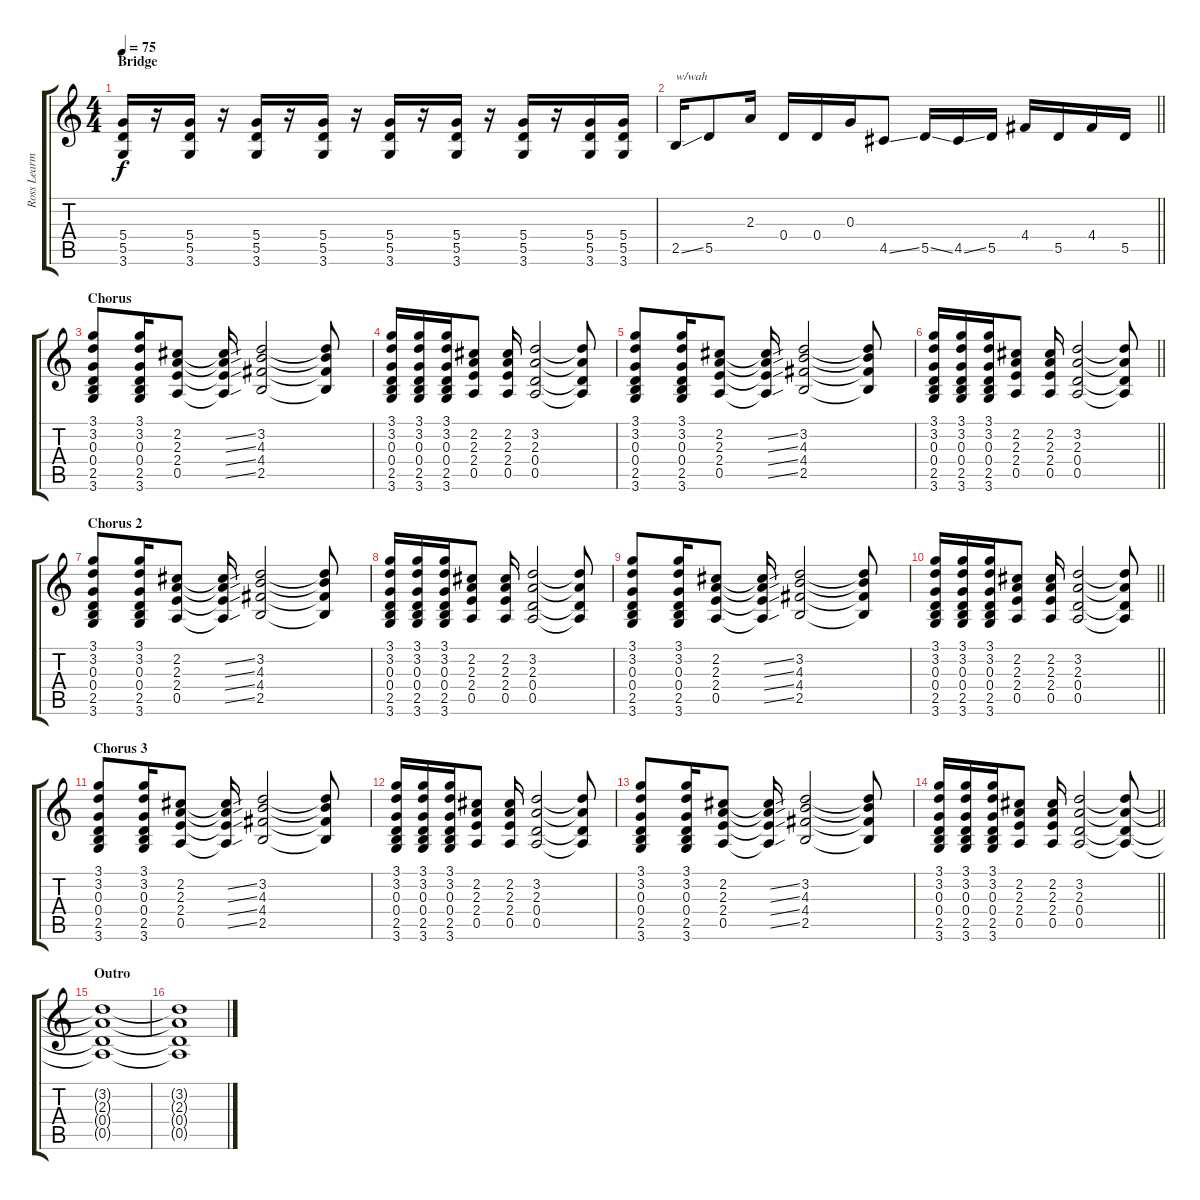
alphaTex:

\track ("Ross Learmonth (Rhythm Guitar)" "Ross Learm") {instrument distortionguitar}
\staff {score tabs}
\tuning (E4 B3 G3 D3 A2 E2) {hide}
\ts (4 4)
\section ("" "Bridge")
\tempo 75
\clef g2
\ks c
(5.4 5.5 3.6).16{dy f} r.16 (5.4 5.5 3.6).16 r.16 (5.4 5.5 3.6).16 r.16 (5.4 5.5 3.6).16 r.16 (5.4 5.5 3.6).16 r.16 (5.4 5.5 3.6).16 r.16 (5.4 5.5 3.6).16 r.16 (5.4 5.5 3.6).16 (5.4 5.5 3.6).16 |
\barLineRight lightlight
2.5{ss}.16{txt "w/wah" volume 8 balance 3} 5.5.8 2.3.16 0.4.16 0.4.16 0.3.16 4.5{ss}.8 5.5{ss}.16 4.5{ss}.16 5.5.16 4.4.16 5.5.16 4.4.16 5.5.16 |
\section ("" "Chorus")
(3.1 3.2 0.3 0.4 2.5 3.6).8{volume 13 balance 8} (3.1 3.2 0.3 0.4 2.5 3.6).16 (2.2 2.3 2.4 0.5).8 (2.2{ss t} 2.3{ss t} 2.4{ss t} 0.5{ss t}).16 (3.2 4.3 4.4 2.5).2 (3.2{t} 4.3{t} 4.4{t} 2.5{t}).8 |
(3.1 3.2 0.3 0.4 2.5 3.6).16 (3.1 3.2 0.3 0.4 2.5 3.6).16 (3.1 3.2 0.3 0.4 2.5 3.6).16 (2.2 2.3 2.4 0.5).8 (2.2 2.3 2.4 0.5).16 (3.2 2.3 0.4 0.5).2 (3.2{t} 2.3{t} 0.4{t} 0.5{t}).8 |
(3.1 3.2 0.3 0.4 2.5 3.6).8 (3.1 3.2 0.3 0.4 2.5 3.6).16 (2.2 2.3 2.4 0.5).8 (2.2{ss t} 2.3{ss t} 2.4{ss t} 0.5{ss t}).16 (3.2 4.3 4.4 2.5).2 (3.2{t} 4.3{t} 4.4{t} 2.5{t}).8 |
\barLineRight lightlight
(3.1 3.2 0.3 0.4 2.5 3.6).16 (3.1 3.2 0.3 0.4 2.5 3.6).16 (3.1 3.2 0.3 0.4 2.5 3.6).16 (2.2 2.3 2.4 0.5).8 (2.2 2.3 2.4 0.5).16 (3.2 2.3 0.4 0.5).2 (3.2{t} 2.3{t} 0.4{t} 0.5{t}).8 |
\section ("" "Chorus 2")
(3.1 3.2 0.3 0.4 2.5 3.6).8 (3.1 3.2 0.3 0.4 2.5 3.6).16 (2.2 2.3 2.4 0.5).8 (2.2{ss t} 2.3{ss t} 2.4{ss t} 0.5{ss t}).16 (3.2 4.3 4.4 2.5).2 (3.2{t} 4.3{t} 4.4{t} 2.5{t}).8 |
(3.1 3.2 0.3 0.4 2.5 3.6).16 (3.1 3.2 0.3 0.4 2.5 3.6).16 (3.1 3.2 0.3 0.4 2.5 3.6).16 (2.2 2.3 2.4 0.5).8 (2.2 2.3 2.4 0.5).16 (3.2 2.3 0.4 0.5).2 (3.2{t} 2.3{t} 0.4{t} 0.5{t}).8 |
(3.1 3.2 0.3 0.4 2.5 3.6).8 (3.1 3.2 0.3 0.4 2.5 3.6).16 (2.2 2.3 2.4 0.5).8 (2.2{ss t} 2.3{ss t} 2.4{ss t} 0.5{ss t}).16 (3.2 4.3 4.4 2.5).2 (3.2{t} 4.3{t} 4.4{t} 2.5{t}).8 |
\barLineRight lightlight
(3.1 3.2 0.3 0.4 2.5 3.6).16 (3.1 3.2 0.3 0.4 2.5 3.6).16 (3.1 3.2 0.3 0.4 2.5 3.6).16 (2.2 2.3 2.4 0.5).8 (2.2 2.3 2.4 0.5).16 (3.2 2.3 0.4 0.5).2 (3.2{t} 2.3{t} 0.4{t} 0.5{t}).8 |
\section ("" "Chorus 3")
(3.1 3.2 0.3 0.4 2.5 3.6).8 (3.1 3.2 0.3 0.4 2.5 3.6).16 (2.2 2.3 2.4 0.5).8 (2.2{ss t} 2.3{ss t} 2.4{ss t} 0.5{ss t}).16 (3.2 4.3 4.4 2.5).2 (3.2{t} 4.3{t} 4.4{t} 2.5{t}).8 |
(3.1 3.2 0.3 0.4 2.5 3.6).16 (3.1 3.2 0.3 0.4 2.5 3.6).16 (3.1 3.2 0.3 0.4 2.5 3.6).16 (2.2 2.3 2.4 0.5).8 (2.2 2.3 2.4 0.5).16 (3.2 2.3 0.4 0.5).2 (3.2{t} 2.3{t} 0.4{t} 0.5{t}).8 |
(3.1 3.2 0.3 0.4 2.5 3.6).8 (3.1 3.2 0.3 0.4 2.5 3.6).16 (2.2 2.3 2.4 0.5).8 (2.2{ss t} 2.3{ss t} 2.4{ss t} 0.5{ss t}).16 (3.2 4.3 4.4 2.5).2 (3.2{t} 4.3{t} 4.4{t} 2.5{t}).8 |
\barLineRight lightlight
(3.1 3.2 0.3 0.4 2.5 3.6).16 (3.1 3.2 0.3 0.4 2.5 3.6).16 (3.1 3.2 0.3 0.4 2.5 3.6).16 (2.2 2.3 2.4 0.5).8 (2.2 2.3 2.4 0.5).16 (3.2 2.3 0.4 0.5).2 (3.2{t} 2.3{t} 0.4{t} 0.5{t}).8 |
\section ("" "Outro")
(3.2{t} 2.3{t} 0.4{t} 0.5{t}).1{volume 7} |
(3.2{t} 2.3{t} 0.4{t} 0.5{t}).1
